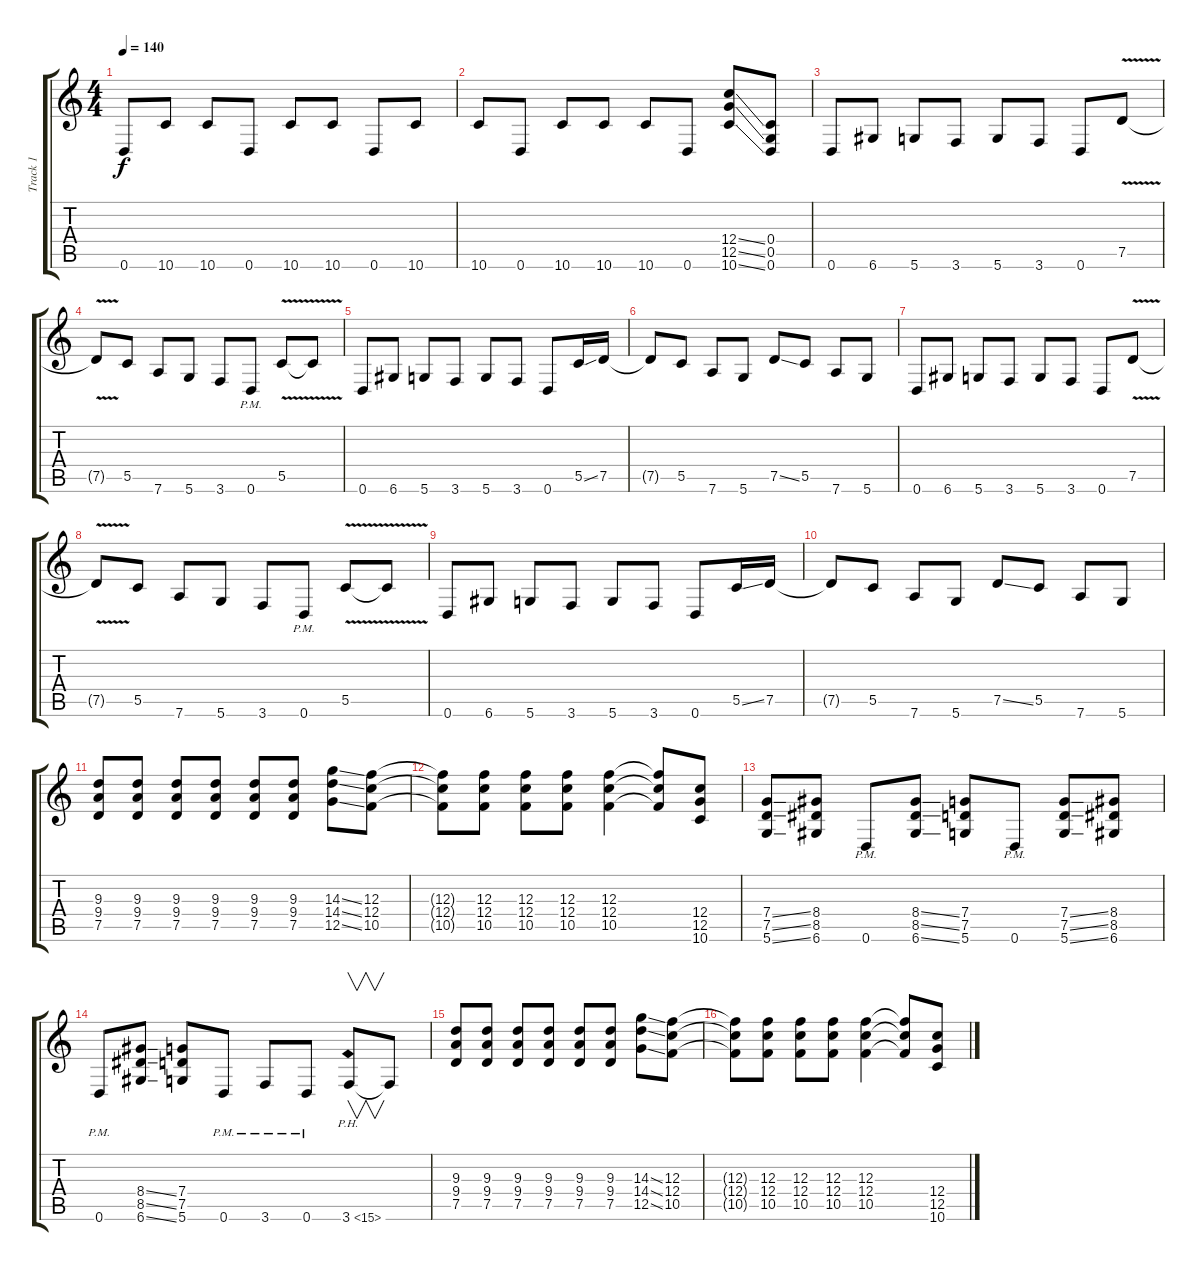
\track ("Track 1" "Track 1") {instrument distortionguitar}
\staff {score tabs}
\tuning (D4 A3 F3 C3 G2 D2) {hide}
\ts (4 4)
\tempo 140
\clef g2
\ks c
0.6.8{dy f} 10.6.8 10.6.8 0.6.8 10.6.8 10.6.8 0.6.8 10.6.8 |
10.6.8 0.6.8 10.6.8 10.6.8 10.6.8 0.6.8 (12.4{ss} 12.5{ss} 10.6{ss}).8 (0.4 0.5 0.6).8 |
0.6.8 6.6.8 5.6.8 3.6.8 5.6.8 3.6.8 0.6.8 7.5{v}.8 |
7.5{t}.8 5.5.8 7.6.8 5.6.8 3.6.8 0.6{pm}.8 5.5{v}.8 5.5{t}.8 |
0.6.8 6.6.8 5.6.8 3.6.8 5.6.8 3.6.8 0.6.8 5.5{ss}.16 7.5.16 |
7.5{t}.8 5.5.8 7.6.8 5.6.8 7.5{ss}.8 5.5.8 7.6.8 5.6.8 |
0.6.8 6.6.8 5.6.8 3.6.8 5.6.8 3.6.8 0.6.8 7.5{v}.8 |
7.5{t}.8 5.5.8 7.6.8 5.6.8 3.6.8 0.6{pm}.8 5.5{v}.8 5.5{t}.8 |
0.6.8 6.6.8 5.6.8 3.6.8 5.6.8 3.6.8 0.6.8 5.5{ss}.16 7.5.16 |
7.5{t}.8 5.5.8 7.6.8 5.6.8 7.5{ss}.8 5.5.8 7.6.8 5.6.8 |
(9.3 9.4 7.5).8 (9.3 9.4 7.5).8 (9.3 9.4 7.5).8 (9.3 9.4 7.5).8 (9.3 9.4 7.5).8 (9.3 9.4 7.5).8 (14.3{ss} 14.4{ss} 12.5{ss}).8 (12.3 12.4 10.5).8 |
(12.3{t} 12.4{t} 10.5{t}).8 (12.3 12.4 10.5).8 (12.3 12.4 10.5).8 (12.3 12.4 10.5).8 (12.3 12.4 10.5).4 (12.3{t} 12.4{t} 10.5{t}).8 (12.4 12.5 10.6).8 |
(7.4{ss} 7.5{ss} 5.6{ss}).8 (8.4 8.5 6.6).8 0.6{pm}.8 (8.4{ss} 8.5{ss} 6.6{ss}).8 (7.4 7.5 5.6).8 0.6{pm}.8 (7.4{ss} 7.5{ss} 5.6{ss}).8 (8.4 8.5 6.6).8 |
0.6{pm}.8 (8.4{ss} 8.5{ss} 6.6{ss}).8 (7.4 7.5 5.6).8 0.6{pm}.8 3.6{pm}.8 0.6{pm}.8 3.6{ph 12}.8{v} 3.6{t}.8 |
(9.3 9.4 7.5).8 (9.3 9.4 7.5).8 (9.3 9.4 7.5).8 (9.3 9.4 7.5).8 (9.3 9.4 7.5).8 (9.3 9.4 7.5).8 (14.3{ss} 14.4{ss} 12.5{ss}).8 (12.3 12.4 10.5).8 |
(12.3{t} 12.4{t} 10.5{t}).8 (12.3 12.4 10.5).8 (12.3 12.4 10.5).8 (12.3 12.4 10.5).8 (12.3 12.4 10.5).4 (12.3{t} 12.4{t} 10.5{t}).8 (12.4 12.5 10.6).8
